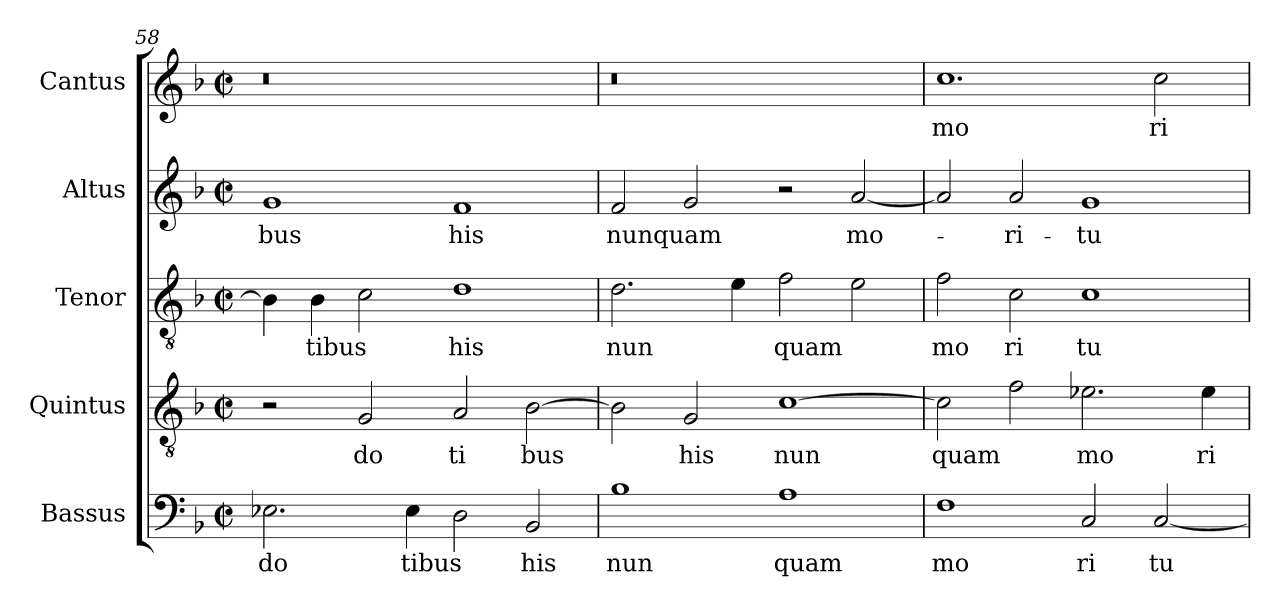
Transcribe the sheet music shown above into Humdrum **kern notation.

**kern	**text	**kern	**text	**kern	**text	**kern	**text	**kern	**text
*part5	*part5	*part4	*part4	*part3	*part3	*part2	*part2	*part1	*part1
*staff5	*staff5	*staff4	*staff4	*staff3	*staff3	*staff2	*staff2	*staff1	*staff1
*I"Bassus	*	*I"Quintus	*	*I"Tenor	*	*I"Altus	*	*I"Cantus	*
!!LO:PB:g=z
*clefF4	*	*clefGv2	*	*clefGv2	*	*clefG2	*	*clefG2	*
*k[b-]	*	*k[b-]	*	*k[b-]	*	*k[b-]	*	*k[b-]	*
*F:	*	*F:	*	*F:	*	*F:	*	*F:	*
*M2/2	*	*M2/2	*	*M2/2	*	*M2/2	*	*M2/2	*
*met(c|)	*	*met(c|)	*	*met(c|)	*	*met(c|)	*	*met(c|)	*
=58	=58	=58	=58	=58	=58	=58	=58	=58	=58
!	!LO:LY:b:cj	!	!	!	!	!	!LO:LY:b:cj	!	!
2.E-X\	do	2r	.	4B-\]	.	1g	-bus	0r	.
!	!	!	!	!	!LO:LY:b	!	!	!	!
.	.	.	.	4B-\	tibus	.	.	.	.
!	!	!	!LO:LY:b:cj	!	!	!	!	!	!
.	.	2G/	do	2c\	.	.	.	.	.
!	!LO:LY:b	!	!	!	!	!	!	!	!
4E-\	tibus	.	.	.	.	.	.	.	.
!	!	!	!LO:LY:b:cj	!	!LO:LY:b:cj	!	!LO:LY:b:cj	!	!
2D\	.	2A/	ti	1d	his	1f	his	.	.
!	!LO:LY:b:cj	!	!LO:LY:b	!	!	!	!	!	!
2BB-/	his	[>2B-\	bus	.	.	.	.	.	.
=59	=59	=59	=59	=59	=59	=59	=59	=59	=59
!	!LO:LY:b:cj	!	!	!	!LO:LY:b	!	!LO:LY:b	!	!
1B-	nun	2B-\]	.	2.d\	nun	2f/	nunquam	0r	.
!	!	!	!LO:LY:b:cj	!	!	!	!	!	!
.	.	2G/	his	.	.	2g/	.	.	.
.	.	.	.	4e\	.	.	.	.	.
!	!LO:LY:b:cj	!	!LO:LY:b	!	!LO:LY:b	!	!	!	!
1A	quam	[>1c	nun	2f\	quam	2r	.	.	.
!	!	!	!	!	!	!	!LO:LY:b	!	!
.	.	.	.	2e\	.	[<2a/	mo-	.	.
=60	=60	=60	=60	=60	=60	=60	=60	=60	=60
!	!LO:LY:b:cj	!	!LO:LY:b	!	!LO:LY:b:cj	!	!	!	!LO:LY:b:cj
1F	mo	2c\]	quam	2f\	mo	2a/]	.	1.cc	mo
!	!	!	!	!	!LO:LY:b:cj	!	!LO:LY:b:cj	!	!
.	.	2f\	.	2c\	ri	2a/	-ri-	.	.
!	!LO:LY:b:cj	!	!LO:LY:b:cj	!	!LO:LY:b:cj	!	!LO:LY:b:cj	!	!
2C/	ri	2.e-X\	mo	1c	tu	1g	-tu-	.	.
!	!LO:LY:b:cj	!	!	!	!	!	!	!	!LO:LY:b:cj
[<2C/	tu	.	.	.	.	.	.	2cc\	ri
!	!	!	!LO:LY:b:cj	!	!	!	!	!	!
.	.	4e-\	ri	.	.	.	.	.	.
=	=	=	=	=	=	=	=	=	=
*-	*-	*-	*-	*-	*-	*-	*-	*-	*-
